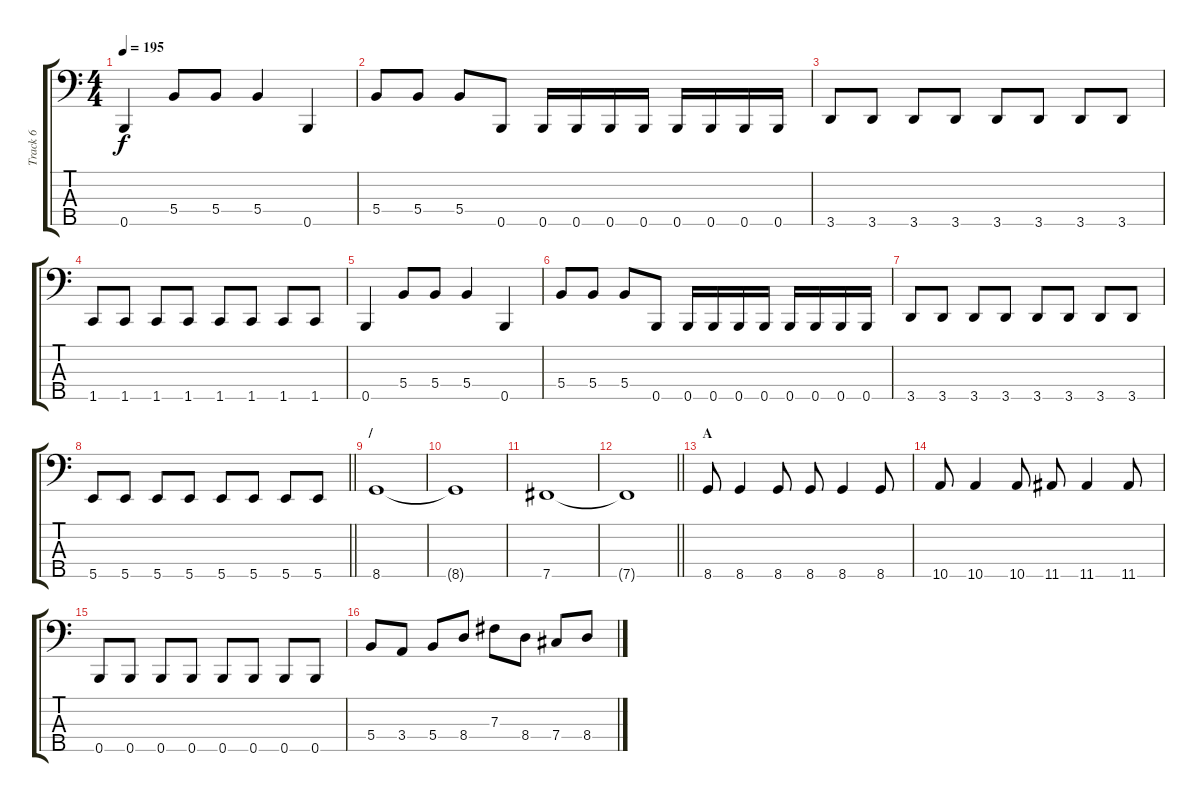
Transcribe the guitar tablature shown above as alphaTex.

\track ("Track 6" "Track 6") {instrument electricbasspick}
\staff {score tabs}
\tuning (A2 E2 B1 Gb1 B0) {hide}
\ts (4 4)
\tempo 195
\clef f4
\ks c
0.5.4{dy f} 5.4.8 5.4.8 5.4.4 0.5.4 |
5.4.8 5.4.8 5.4.8 0.5.8 0.5.16 0.5.16 0.5.16 0.5.16 0.5.16 0.5.16 0.5.16 0.5.16 |
3.5.8 3.5.8 3.5.8 3.5.8 3.5.8 3.5.8 3.5.8 3.5.8 |
1.5.8 1.5.8 1.5.8 1.5.8 1.5.8 1.5.8 1.5.8 1.5.8 |
0.5.4 5.4.8 5.4.8 5.4.4 0.5.4 |
5.4.8 5.4.8 5.4.8 0.5.8 0.5.16 0.5.16 0.5.16 0.5.16 0.5.16 0.5.16 0.5.16 0.5.16 |
3.5.8 3.5.8 3.5.8 3.5.8 3.5.8 3.5.8 3.5.8 3.5.8 |
\barLineRight lightlight
5.5.8 5.5.8 5.5.8 5.5.8 5.5.8 5.5.8 5.5.8 5.5.8 |
\section ("" "/")
8.5.1 |
8.5{t}.1 |
7.5.1 |
\barLineRight lightlight
7.5{t}.1 |
\section ("" "A")
8.5.8 8.5.4 8.5.8 8.5.8 8.5.4 8.5.8 |
10.5.8 10.5.4 10.5.8 11.5.8 11.5.4 11.5.8 |
0.5.8 0.5.8 0.5.8 0.5.8 0.5.8 0.5.8 0.5.8 0.5.8 |
5.4.8 3.4.8 5.4.8 8.4.8 7.3.8 8.4.8 7.4.8 8.4.8
